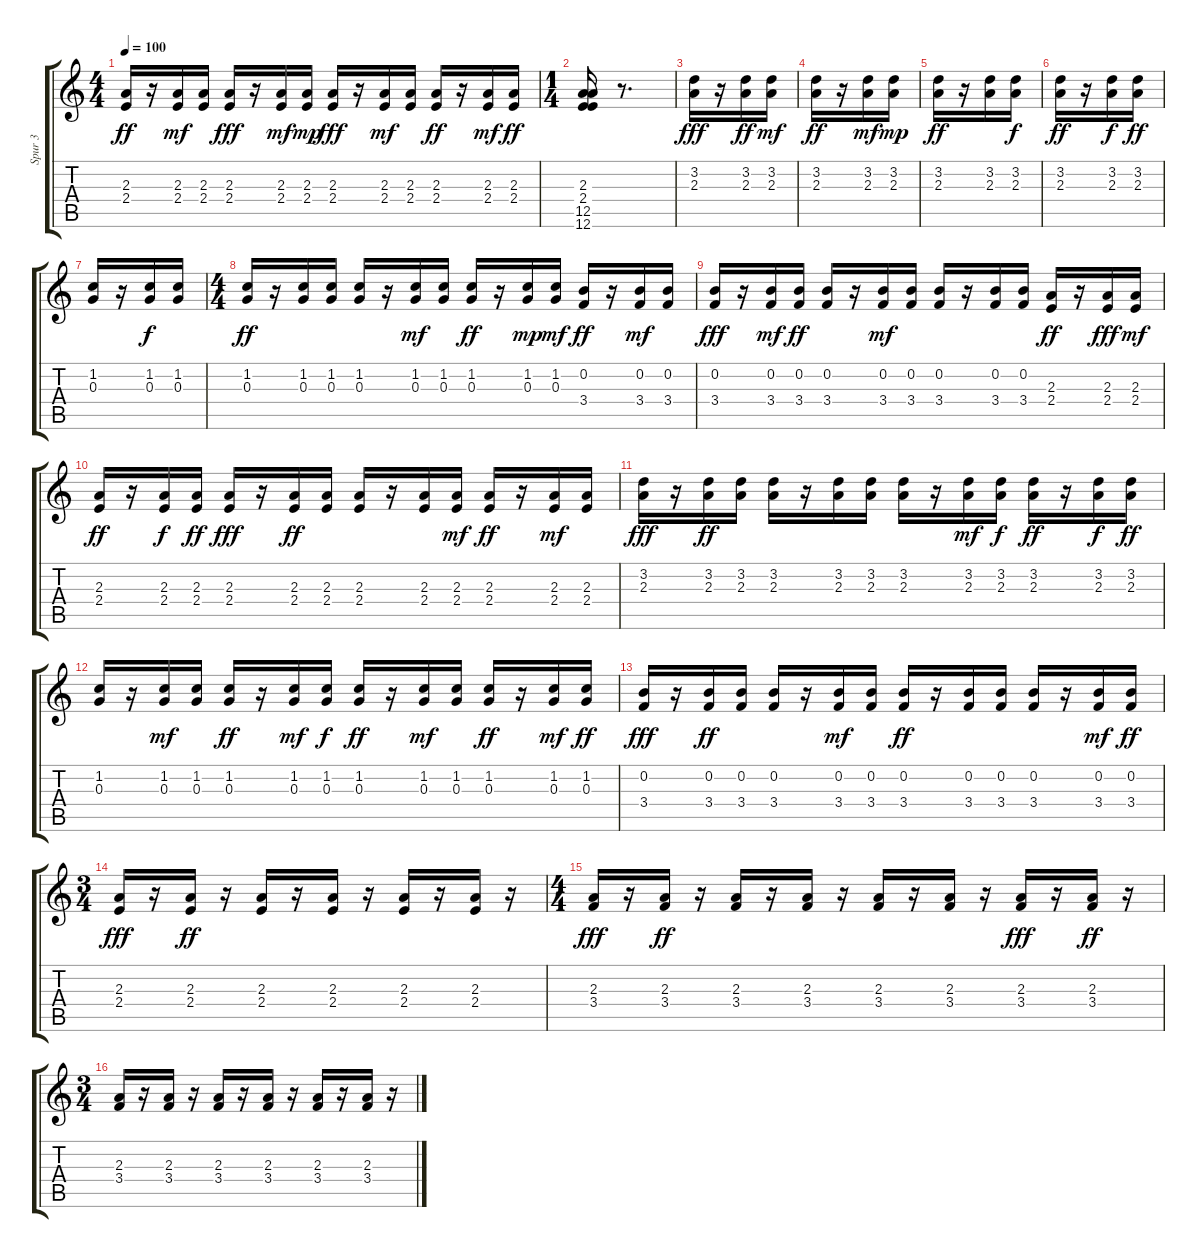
\track ("Spur 3" "Spur 3") {instrument electricguitarmuted}
\staff {score tabs}
\tuning (E4 B3 G3 D3 A2 E2) {hide}
\ts (4 4)
\tempo 100
\clef g2
\ks c
(2.3 2.4).16{dy ff} r.16 (2.3 2.4).16{dy mf} (2.3 2.4).16 (2.3 2.4).16{dy fff} r.16 (2.3 2.4).16{dy mf} (2.3 2.4).16{dy mp} (2.3 2.4).16{dy fff} r.16 (2.3 2.4).16{dy mf} (2.3 2.4).16 (2.3 2.4).16{dy ff} r.16 (2.3 2.4).16{dy mf} (2.3 2.4).16{dy ff} |
\ts (1 4)
(2.3 2.4 12.5 12.6).16 r.8{d} |
(3.2 2.3).16{dy fff} r.16 (3.2 2.3).16{dy ff} (3.2 2.3).16{dy mf} |
(3.2 2.3).16{dy ff} r.16 (3.2 2.3).16{dy mf} (3.2 2.3).16{dy mp} |
(3.2 2.3).16{dy ff} r.16 (3.2 2.3).16 (3.2 2.3).16{dy f} |
(3.2 2.3).16{dy ff} r.16 (3.2 2.3).16{dy f} (3.2 2.3).16{dy ff} |
(1.2 0.3).16 r.16 (1.2 0.3).16{dy f} (1.2 0.3).16 |
\ts (4 4)
(1.2 0.3).16{dy ff} r.16 (1.2 0.3).16 (1.2 0.3).16 (1.2 0.3).16 r.16 (1.2 0.3).16{dy mf} (1.2 0.3).16 (1.2 0.3).16{dy ff} r.16 (1.2 0.3).16{dy mp} (1.2 0.3).16{dy mf} (0.2 3.4).16{dy ff} r.16 (0.2 3.4).16{dy mf} (0.2 3.4).16 |
(0.2 3.4).16{dy fff} r.16 (0.2 3.4).16{dy mf} (0.2 3.4).16{dy ff} (0.2 3.4).16 r.16 (0.2 3.4).16{dy mf} (0.2 3.4).16 (0.2 3.4).16 r.16 (0.2 3.4).16 (0.2 3.4).16 (2.3 2.4).16{dy ff} r.16 (2.3 2.4).16{dy fff} (2.3 2.4).16{dy mf} |
(2.3 2.4).16{dy ff} r.16 (2.3 2.4).16{dy f} (2.3 2.4).16{dy ff} (2.3 2.4).16{dy fff} r.16 (2.3 2.4).16{dy ff} (2.3 2.4).16 (2.3 2.4).16 r.16 (2.3 2.4).16 (2.3 2.4).16{dy mf} (2.3 2.4).16{dy ff} r.16 (2.3 2.4).16{dy mf} (2.3 2.4).16 |
(3.2 2.3).16{dy fff} r.16 (3.2 2.3).16{dy ff} (3.2 2.3).16 (3.2 2.3).16 r.16 (3.2 2.3).16 (3.2 2.3).16 (3.2 2.3).16 r.16 (3.2 2.3).16{dy mf} (3.2 2.3).16{dy f} (3.2 2.3).16{dy ff} r.16 (3.2 2.3).16{dy f} (3.2 2.3).16{dy ff} |
(1.2 0.3).16 r.16 (1.2 0.3).16{dy mf} (1.2 0.3).16 (1.2 0.3).16{dy ff} r.16 (1.2 0.3).16{dy mf} (1.2 0.3).16{dy f} (1.2 0.3).16{dy ff} r.16 (1.2 0.3).16{dy mf} (1.2 0.3).16 (1.2 0.3).16{dy ff} r.16 (1.2 0.3).16{dy mf} (1.2 0.3).16{dy ff} |
(0.2 3.4).16{dy fff} r.16 (0.2 3.4).16{dy ff} (0.2 3.4).16 (0.2 3.4).16 r.16 (0.2 3.4).16{dy mf} (0.2 3.4).16 (0.2 3.4).16{dy ff} r.16 (0.2 3.4).16 (0.2 3.4).16 (0.2 3.4).16 r.16 (0.2 3.4).16{dy mf} (0.2 3.4).16{dy ff} |
\ts (3 4)
(2.3 2.4).16{dy fff} r.16 (2.3 2.4).16{dy ff} r.16 (2.3 2.4).16 r.16 (2.3 2.4).16 r.16 (2.3 2.4).16 r.16 (2.3 2.4).16 r.16 |
\ts (4 4)
(2.3 3.4).16{dy fff} r.16 (2.3 3.4).16{dy ff} r.16 (2.3 3.4).16 r.16 (2.3 3.4).16 r.16 (2.3 3.4).16 r.16 (2.3 3.4).16 r.16 (2.3 3.4).16{dy fff} r.16 (2.3 3.4).16{dy ff} r.16 |
\ts (3 4)
(2.3 3.4).16 r.16 (2.3 3.4).16 r.16 (2.3 3.4).16 r.16 (2.3 3.4).16 r.16 (2.3 3.4).16 r.16 (2.3 3.4).16 r.16
